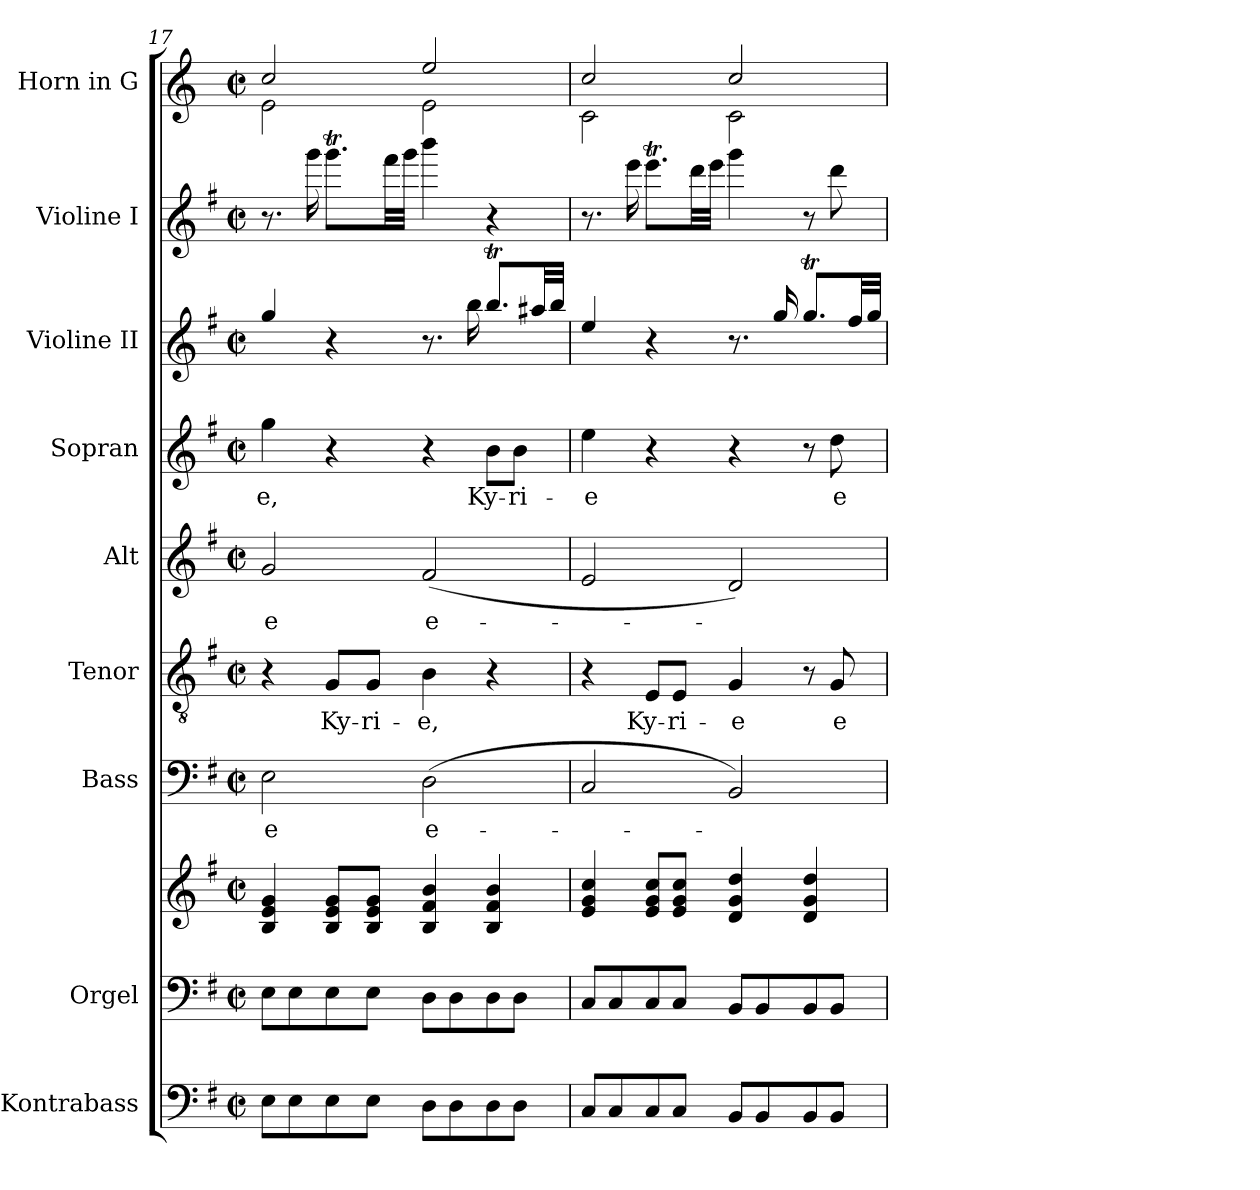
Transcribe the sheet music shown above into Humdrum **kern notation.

**kern	**kern	**kern	**kern	**text	**kern	**text	**kern	**text	**kern	**text	**kern	**kern	**kern
*part9	*part8	*part8	*part7	*part7	*part6	*part6	*part5	*part5	*part4	*part4	*part3	*part2	*part1
*staff10	*staff9	*staff8	*staff7	*staff7	*staff6	*staff6	*staff5	*staff5	*staff4	*staff4	*staff3	*staff2	*staff1
*I"Kontrabass	*I"Orgel	*	*I"Bass	*	*I"Tenor	*	*I"Alt	*	*I"Sopran	*	*I"Violine II	*I"Violine I	*I"Horn in G
*I'Kb.	*I'Org.	*	*I'B	*	*I'T	*	*I'A	*	*I'S	*	*I'Vl. II	*I'Vl. I	*I'Hrn.
*clefF4	*clefF4	*clefG2	*clefF4	*	*clefGv2	*	*clefG2	*	*clefG2	*	*clefG2	*clefG2	*clefG2
*ITrd7c12	*	*	*	*	*	*	*	*	*	*	*ITrd7c12	*ITrd7c12	*ITrd3c5
*k[f#]	*k[f#]	*k[f#]	*k[f#]	*	*k[f#]	*	*k[f#]	*	*k[f#]	*	*k[f#]	*k[f#]	*k[f#]
*G:	*G:	*G:	*G:	*	*G:	*	*G:	*	*G:	*	*G:	*G:	*G:
*M2/2	*M2/2	*M2/2	*M2/2	*	*M2/2	*	*M2/2	*	*M2/2	*	*M2/2	*M2/2	*M2/2
*met(c|)	*met(c|)	*met(c|)	*met(c|)	*	*met(c|)	*	*met(c|)	*	*met(c|)	*	*met(c|)	*met(c|)	*met(c|)
=17	=17	=17	=17	=17	=17	=17	=17	=17	=17	=17	=17	=17	=17
!	!	!	!	!LO:LY:b	!	!	!	!LO:LY:b	!	!LO:LY:b	!	!	!
*	*	*	*	*	*	*	*	*	*	*	*	*	*^
8EE\L	8E\L	4B/ 4e/ 4g/	2E\	-e	4r	.	2g/	-e	4gg\	-e,	4g/	8.r	2g/	2B\
8EE\	8E\	.	.	.	.	.	.	.	.	.	.	.	.	.
.	.	.	.	.	.	.	.	.	.	.	.	16gg\	.	.
!	!	!	!	!	!	!LO:LY:b	!	!	!	!	!	!	!	!
8EE\	8E\	8B/ 8e/ 8g/L	.	.	8G/L	Ky-	.	.	4r	.	4r	8.ggT\L	.	.
!	!	!	!	!	!	!LO:LY:b	!	!	!	!	!	!	!	!
8EE\J	8E\J	8B/ 8e/ 8g/J	.	.	8G/J	-ri-	.	.	.	.	.	.	.	.
.	.	.	.	.	.	.	.	.	.	.	.	32ff#\LL	.	.
.	.	.	.	.	.	.	.	.	.	.	.	32gg\JJJ	.	.
!	!	!	!	!LO:LY:b	!	!LO:LY:b	!	!LO:LY:b	!	!	!	!	!	!
8DD\L	8D\L	4B/ 4f#/ 4b/	(<2D\	e-	4B\	-e,	(<2f#/	e-	4r	.	8.r	4bb\	2b/	2B\
8DD\	8D\	.	.	.	.	.	.	.	.	.	.	.	.	.
.	.	.	.	.	.	.	.	.	.	.	16b\	.	.	.
!	!	!	!	!	!	!	!	!	!	!LO:LY:b	!	!	!	!
8DD\	8D\	4B/ 4f#/ 4b/	.	.	4r	.	.	.	8b\L	Ky-	8.bt/L	4r	.	.
!	!	!	!	!	!	!	!	!	!	!LO:LY:b	!	!	!	!
8DD\J	8D\J	.	.	.	.	.	.	.	8b\J	-ri-	.	.	.	.
.	.	.	.	.	.	.	.	.	.	.	32a#X/LL	.	.	.
.	.	.	.	.	.	.	.	.	.	.	32b/JJJ	.	.	.
!!LO:PB:g=z	!!
=18	=18	=18	=18	=18	=18	=18	=18	=18	=18	=18	=18	=18	=18	=18
!	!	!	!	!	!	!	!	!	!	!LO:LY:b	!	!	!	!
8CC/L	8C/L	4e/ 4g/ 4cc/	2C/	.	4r	.	2e/	.	4ee\	-e	4e/	8.r	2g/	2G\
8CC/	8C/	.	.	.	.	.	.	.	.	.	.	.	.	.
.	.	.	.	.	.	.	.	.	.	.	.	16ee\	.	.
!	!	!	!	!	!	!LO:LY:b	!	!	!	!	!	!	!	!
8CC/	8C/	8e/ 8g/ 8cc/L	.	.	8E/L	Ky-	.	.	4r	.	4r	8.eeT\L	.	.
!	!	!	!	!	!	!LO:LY:b	!	!	!	!	!	!	!	!
8CC/J	8C/J	8e/ 8g/ 8cc/J	.	.	8E/J	-ri-	.	.	.	.	.	.	.	.
.	.	.	.	.	.	.	.	.	.	.	.	32dd\LL	.	.
.	.	.	.	.	.	.	.	.	.	.	.	32ee\JJJ	.	.
!	!	!	!	!	!	!LO:LY:b	!	!	!	!	!	!	!	!
8BBB/L	8BB/L	4d/ 4g/ 4dd/	2BB/)	.	4G/	-e	2d/)	.	4r	.	8.r	4gg\	2g/	2G\
8BBB/	8BB/	.	.	.	.	.	.	.	.	.	.	.	.	.
.	.	.	.	.	.	.	.	.	.	.	16g/	.	.	.
8BBB/	8BB/	4d/ 4g/ 4dd/	.	.	8r	.	.	.	8r	.	8.gT/L	8r	.	.
!	!	!	!	!	!	!LO:LY:b	!	!	!	!LO:LY:b	!	!	!	!
8BBB/J	8BB/J	.	.	.	8G/	e-	.	.	8dd\	e-	.	8dd\	.	.
.	.	.	.	.	.	.	.	.	.	.	32f#/LL	.	.	.
.	.	.	.	.	.	.	.	.	.	.	32g/JJJ	.	.	.
*	*	*	*	*	*	*	*	*	*	*	*	*	*v	*v
=	=	=	=	=	=	=	=	=	=	=	=	=	=
*-	*-	*-	*-	*-	*-	*-	*-	*-	*-	*-	*-	*-	*-
